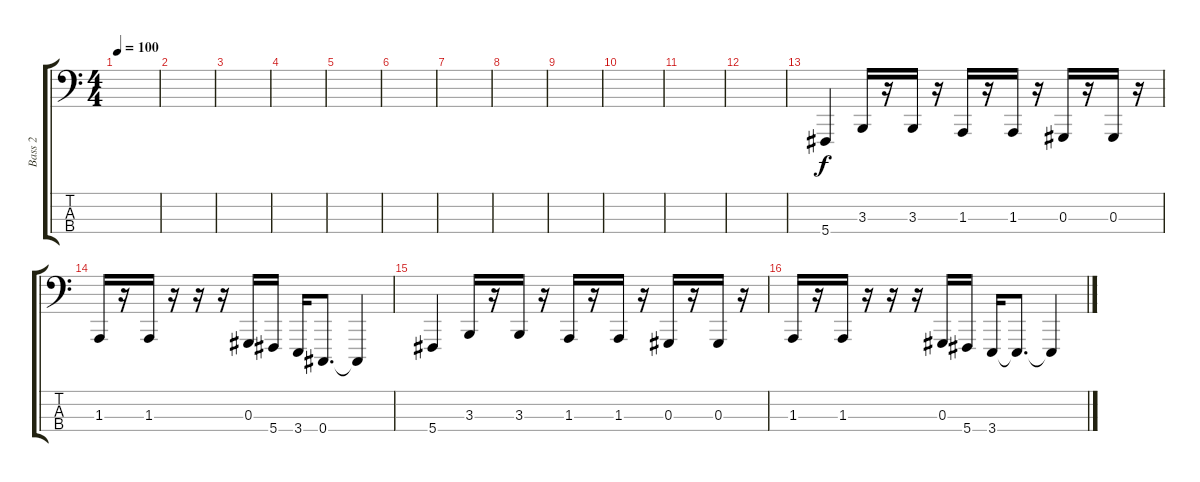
\track ("Bass 2" "Bass 2") {instrument helicopter}
\staff {score tabs}
\tuning (Gb2 Db2 Ab1 Db1) {hide}
\ts (4 4)
\tempo 100
\clef f4
\ks c
|
|
|
|
|
|
|
|
|
|
|
|
5.4.4{volume 13 instrument electricbassfinger} 3.3.16 r.16 3.3.16 r.16 1.3.16 r.16 1.3.16 r.16 0.3.16 r.16 0.3.16 r.16 |
1.3.16 r.16 1.3.16 r.16 r.16 r.16 0.3.16 5.4.16 3.4.16 0.4.8{d} 0.4{t}.4 |
5.4.4 3.3.16 r.16 3.3.16 r.16 1.3.16 r.16 1.3.16 r.16 0.3.16 r.16 0.3.16 r.16 |
1.3.16 r.16 1.3.16 r.16 r.16 r.16 0.3.16 5.4.16 3.4.16 3.4{t}.8{d} 3.4{t}.4
